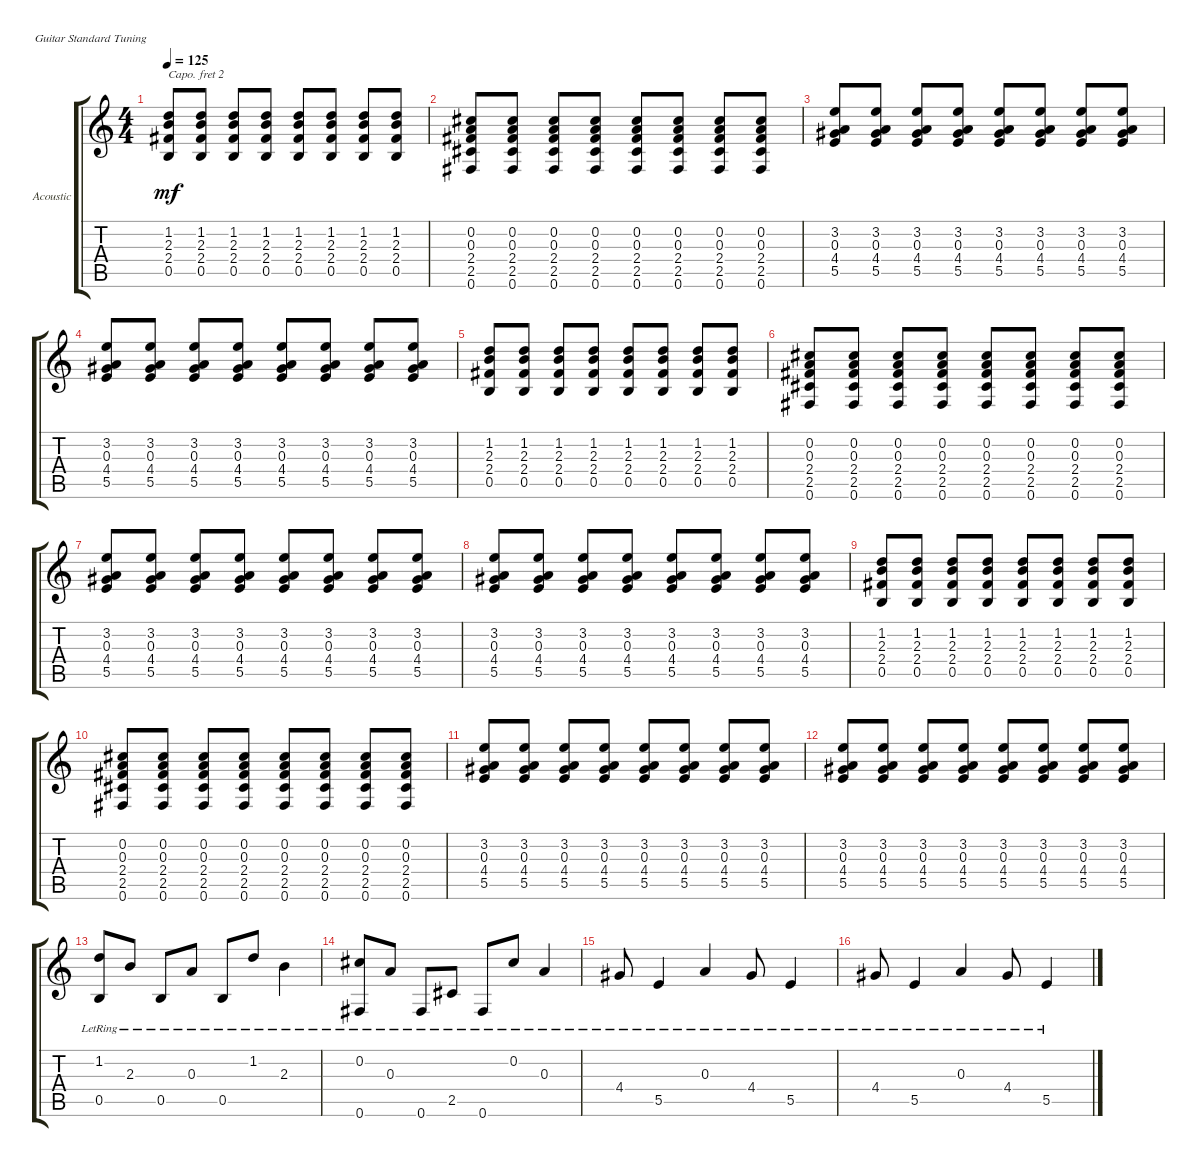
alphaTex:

\defaultSystemsLayout 4
\bracketExtendMode groupsimilarinstruments
\firstSystemTrackNameOrientation horizontal
\otherSystemsTrackNameOrientation horizontal
\track ("Acoustic Guitar 1 " "Acoustic") {instrument acousticguitarsteel}
\staff {score tabs}
\capo 2
\tuning (E4 B3 G3 D3 A2 E2)
\ts (4 4)
\tempo 125
\clef g2
\ks c
(1.2 2.3 2.4 0.5).8{dy mf} (1.2 2.3 2.4 0.5).8 (1.2 2.3 2.4 0.5).8 (1.2 2.3 2.4 0.5).8 (1.2 2.3 2.4 0.5).8 (1.2 2.3 2.4 0.5).8 (1.2 2.3 2.4 0.5).8 (1.2 2.3 2.4 0.5).8 |
(0.2 0.3 2.4 2.5 0.6).8 (0.2 0.3 2.4 2.5 0.6).8 (0.2 0.3 2.4 2.5 0.6).8 (0.2 0.3 2.4 2.5 0.6).8 (0.2 0.3 2.4 2.5 0.6).8 (0.2 0.3 2.4 2.5 0.6).8 (0.2 0.3 2.4 2.5 0.6).8 (0.2 0.3 2.4 2.5 0.6).8 |
(5.5 4.4 0.3 3.2).8 (5.5 4.4 0.3 3.2).8 (5.5 4.4 0.3 3.2).8 (5.5 4.4 0.3 3.2).8 (5.5 4.4 0.3 3.2).8 (5.5 4.4 0.3 3.2).8 (5.5 4.4 0.3 3.2).8 (5.5 4.4 0.3 3.2).8 |
(5.5 4.4 0.3 3.2).8 (5.5 4.4 0.3 3.2).8 (5.5 4.4 0.3 3.2).8 (5.5 4.4 0.3 3.2).8 (5.5 4.4 0.3 3.2).8 (5.5 4.4 0.3 3.2).8 (5.5 4.4 0.3 3.2).8 (5.5 4.4 0.3 3.2).8 |
(1.2 2.3 2.4 0.5).8 (1.2 2.3 2.4 0.5).8 (1.2 2.3 2.4 0.5).8 (1.2 2.3 2.4 0.5).8 (1.2 2.3 2.4 0.5).8 (1.2 2.3 2.4 0.5).8 (1.2 2.3 2.4 0.5).8 (1.2 2.3 2.4 0.5).8 |
(0.2 0.3 2.4 2.5 0.6).8 (0.2 0.3 2.4 2.5 0.6).8 (0.2 0.3 2.4 2.5 0.6).8 (0.2 0.3 2.4 2.5 0.6).8 (0.2 0.3 2.4 2.5 0.6).8 (0.2 0.3 2.4 2.5 0.6).8 (0.2 0.3 2.4 2.5 0.6).8 (0.2 0.3 2.4 2.5 0.6).8 |
(5.5 4.4 0.3 3.2).8 (5.5 4.4 0.3 3.2).8 (5.5 4.4 0.3 3.2).8 (5.5 4.4 0.3 3.2).8 (5.5 4.4 0.3 3.2).8 (5.5 4.4 0.3 3.2).8 (5.5 4.4 0.3 3.2).8 (5.5 4.4 0.3 3.2).8 |
(5.5 4.4 0.3 3.2).8 (5.5 4.4 0.3 3.2).8 (5.5 4.4 0.3 3.2).8 (5.5 4.4 0.3 3.2).8 (5.5 4.4 0.3 3.2).8 (5.5 4.4 0.3 3.2).8 (5.5 4.4 0.3 3.2).8 (5.5 4.4 0.3 3.2).8 |
(1.2 2.3 2.4 0.5).8 (1.2 2.3 2.4 0.5).8 (1.2 2.3 2.4 0.5).8 (1.2 2.3 2.4 0.5).8 (1.2 2.3 2.4 0.5).8 (1.2 2.3 2.4 0.5).8 (1.2 2.3 2.4 0.5).8 (1.2 2.3 2.4 0.5).8 |
(0.2 0.3 2.4 2.5 0.6).8 (0.2 0.3 2.4 2.5 0.6).8 (0.2 0.3 2.4 2.5 0.6).8 (0.2 0.3 2.4 2.5 0.6).8 (0.2 0.3 2.4 2.5 0.6).8 (0.2 0.3 2.4 2.5 0.6).8 (0.2 0.3 2.4 2.5 0.6).8 (0.2 0.3 2.4 2.5 0.6).8 |
(5.5 4.4 0.3 3.2).8 (5.5 4.4 0.3 3.2).8 (5.5 4.4 0.3 3.2).8 (5.5 4.4 0.3 3.2).8 (5.5 4.4 0.3 3.2).8 (5.5 4.4 0.3 3.2).8 (5.5 4.4 0.3 3.2).8 (5.5 4.4 0.3 3.2).8 |
(5.5 4.4 0.3 3.2).8 (5.5 4.4 0.3 3.2).8 (5.5 4.4 0.3 3.2).8 (5.5 4.4 0.3 3.2).8 (5.5 4.4 0.3 3.2).8 (5.5 4.4 0.3 3.2).8 (5.5 4.4 0.3 3.2).8 (5.5 4.4 0.3 3.2).8 |
(0.5{lr} 1.2{lr}).8 2.3{lr}.8 0.5{lr}.8 0.3{lr}.8 0.5{lr}.8 1.2{lr}.8 2.3{lr}.4 |
(0.6{lr} 0.2{lr}).8 0.3{lr}.8 0.6{lr}.8 2.5{lr}.8 0.6{lr}.8 0.2{lr}.8 0.3{lr}.4 |
4.4{lr}.8 5.5{lr}.4 0.3{lr}.4 4.4{lr}.8 5.5{lr}.4 |
4.4{lr}.8 5.5{lr}.4 0.3{lr}.4 4.4{lr}.8 5.5{lr}.4
